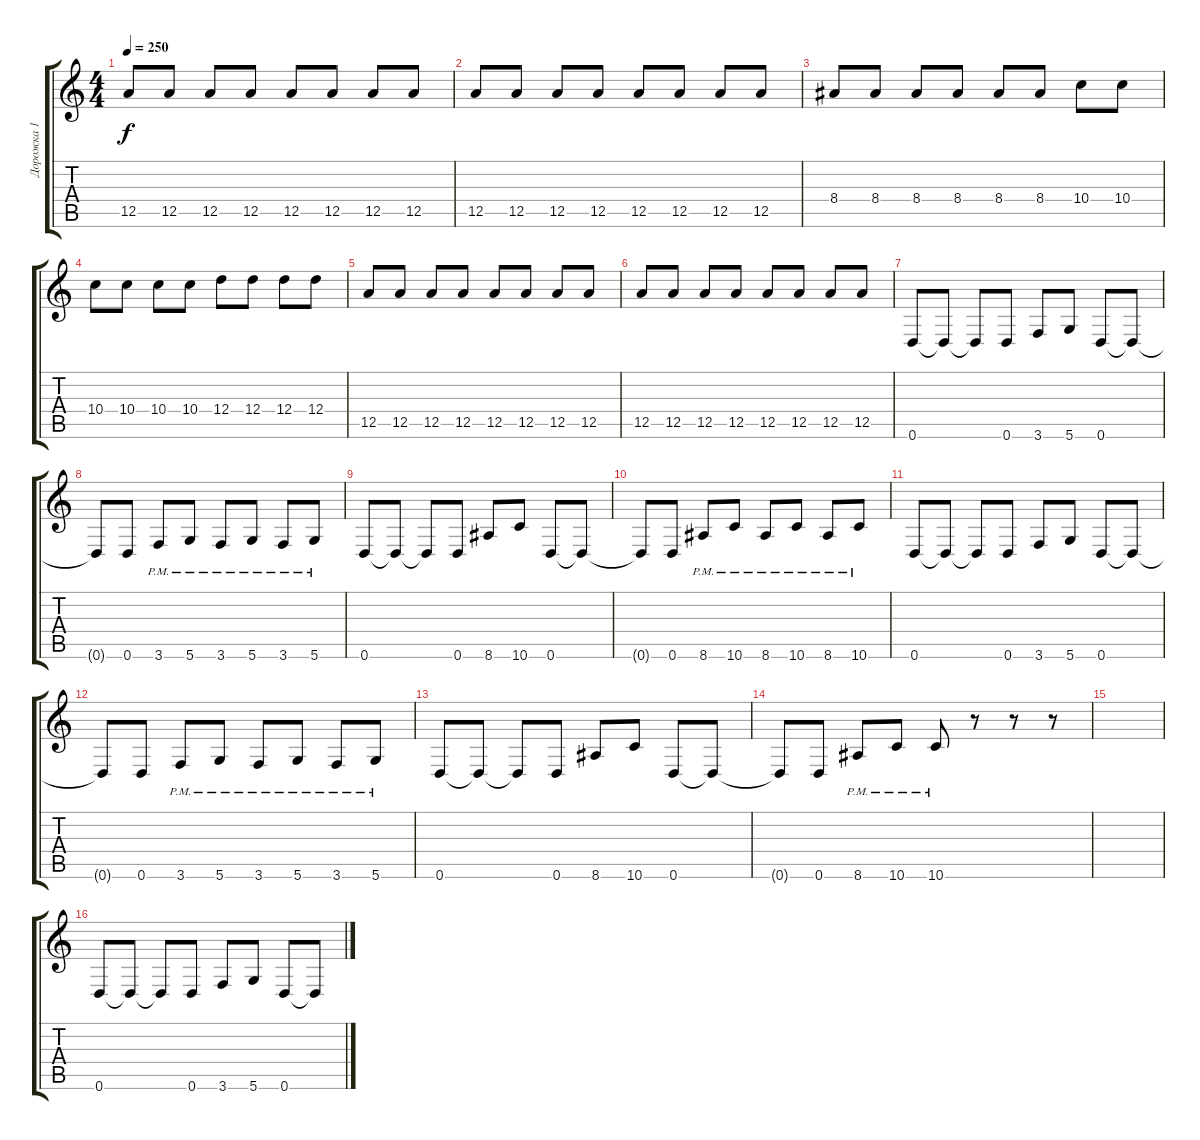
\track ("Дорожка 1" "Дорожка 1") {instrument distortionguitar}
\staff {score tabs}
\tuning (E4 B3 G3 D3 A2 D2) {hide}
\ts (4 4)
\tempo 250
\clef g2
\ks c
12.5.8{dy f} 12.5.8 12.5.8 12.5.8 12.5.8 12.5.8 12.5.8 12.5.8 |
12.5.8 12.5.8 12.5.8 12.5.8 12.5.8 12.5.8 12.5.8 12.5.8 |
8.4.8 8.4.8 8.4.8 8.4.8 8.4.8 8.4.8 10.4.8 10.4.8 |
10.4.8 10.4.8 10.4.8 10.4.8 12.4.8 12.4.8 12.4.8 12.4.8 |
12.5.8 12.5.8 12.5.8 12.5.8 12.5.8 12.5.8 12.5.8 12.5.8 |
12.5.8 12.5.8 12.5.8 12.5.8 12.5.8 12.5.8 12.5.8 12.5.8 |
0.6.8 0.6{t}.8 0.6{t}.8 0.6.8 3.6.8 5.6.8 0.6.8 0.6{t}.8 |
0.6{t}.8 0.6.8 3.6{pm}.8 5.6{pm}.8 3.6{pm}.8 5.6{pm}.8 3.6{pm}.8 5.6{pm}.8 |
0.6.8 0.6{t}.8 0.6{t}.8 0.6.8 8.6.8 10.6.8 0.6.8 0.6{t}.8 |
0.6{t}.8 0.6.8 8.6{pm}.8 10.6{pm}.8 8.6{pm}.8 10.6{pm}.8 8.6{pm}.8 10.6{pm}.8 |
0.6.8 0.6{t}.8 0.6{t}.8 0.6.8 3.6.8 5.6.8 0.6.8 0.6{t}.8 |
0.6{t}.8 0.6.8 3.6{pm}.8 5.6{pm}.8 3.6{pm}.8 5.6{pm}.8 3.6{pm}.8 5.6{pm}.8 |
0.6.8 0.6{t}.8 0.6{t}.8 0.6.8 8.6.8 10.6.8 0.6.8 0.6{t}.8 |
0.6{t}.8 0.6.8 8.6{pm}.8 10.6{pm}.8 10.6{pm}.8 r.8 r.8 r.8 |
|
0.6.8 0.6{t}.8 0.6{t}.8 0.6.8 3.6.8 5.6.8 0.6.8 0.6{t}.8
